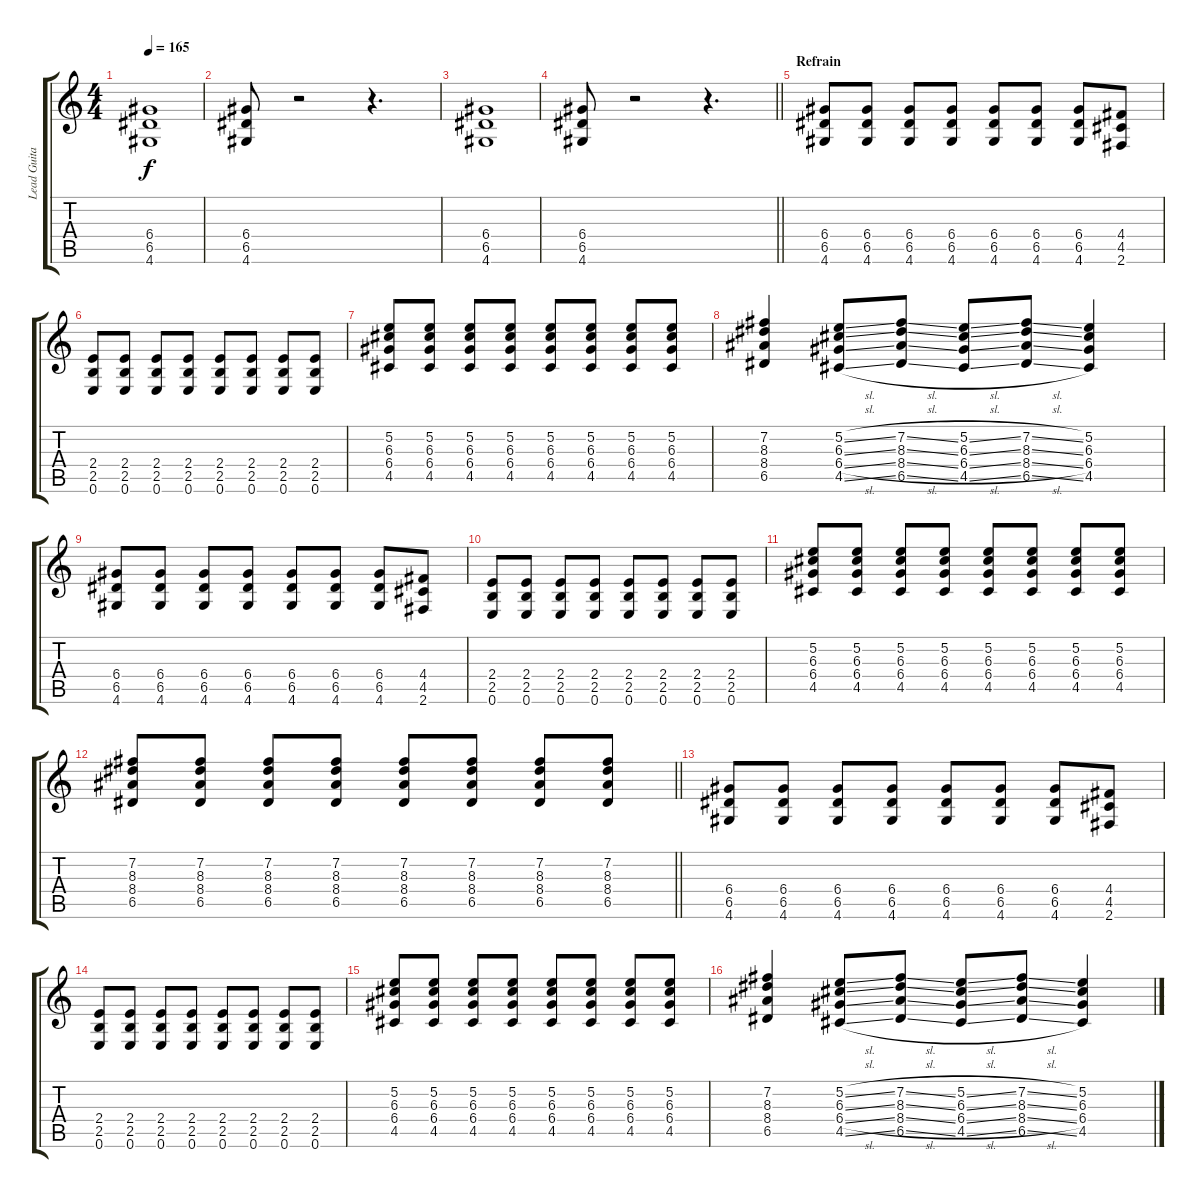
\track ("Lead Guitar" "Lead Guita") {instrument overdrivenguitar}
\staff {score tabs}
\tuning (E4 B3 G3 D3 A2 E2) {hide}
\ts (4 4)
\tempo 165
\clef g2
\ks c
(6.4 6.5 4.6).1{dy f} |
(6.4 6.5 4.6).8 r.2 r.4{d} |
(6.4 6.5 4.6).1 |
\barLineRight lightlight
(6.4 6.5 4.6).8 r.2 r.4{d} |
\section ("" "Refrain")
(6.4 6.5 4.6).8 (6.4 6.5 4.6).8 (6.4 6.5 4.6).8 (6.4 6.5 4.6).8 (6.4 6.5 4.6).8 (6.4 6.5 4.6).8 (6.4 6.5 4.6).8 (4.4 4.5 2.6).8 |
(2.4 2.5 0.6).8 (2.4 2.5 0.6).8 (2.4 2.5 0.6).8 (2.4 2.5 0.6).8 (2.4 2.5 0.6).8 (2.4 2.5 0.6).8 (2.4 2.5 0.6).8 (2.4 2.5 0.6).8 |
(5.2 6.3 6.4 4.5).8 (5.2 6.3 6.4 4.5).8 (5.2 6.3 6.4 4.5).8 (5.2 6.3 6.4 4.5).8 (5.2 6.3 6.4 4.5).8 (5.2 6.3 6.4 4.5).8 (5.2 6.3 6.4 4.5).8 (5.2 6.3 6.4 4.5).8 |
(7.2 8.3 8.4 6.5).4 (5.2{sl} 6.3{sl} 6.4{sl} 4.5{sl}).8 (7.2{sl} 8.3{sl} 8.4{sl} 6.5{sl}).8 (5.2{sl} 6.3{sl} 6.4{sl} 4.5{sl}).8 (7.2{sl} 8.3{sl} 8.4{sl} 6.5{sl}).8 (5.2 6.3 6.4 4.5).4 |
(6.4 6.5 4.6).8 (6.4 6.5 4.6).8 (6.4 6.5 4.6).8 (6.4 6.5 4.6).8 (6.4 6.5 4.6).8 (6.4 6.5 4.6).8 (6.4 6.5 4.6).8 (4.4 4.5 2.6).8 |
(2.4 2.5 0.6).8 (2.4 2.5 0.6).8 (2.4 2.5 0.6).8 (2.4 2.5 0.6).8 (2.4 2.5 0.6).8 (2.4 2.5 0.6).8 (2.4 2.5 0.6).8 (2.4 2.5 0.6).8 |
(5.2 6.3 6.4 4.5).8 (5.2 6.3 6.4 4.5).8 (5.2 6.3 6.4 4.5).8 (5.2 6.3 6.4 4.5).8 (5.2 6.3 6.4 4.5).8 (5.2 6.3 6.4 4.5).8 (5.2 6.3 6.4 4.5).8 (5.2 6.3 6.4 4.5).8 |
\barLineRight lightlight
(7.2 8.3 8.4 6.5).8 (7.2 8.3 8.4 6.5).8 (7.2 8.3 8.4 6.5).8 (7.2 8.3 8.4 6.5).8 (7.2 8.3 8.4 6.5).8 (7.2 8.3 8.4 6.5).8 (7.2 8.3 8.4 6.5).8 (7.2 8.3 8.4 6.5).8 |
(6.4 6.5 4.6).8 (6.4 6.5 4.6).8 (6.4 6.5 4.6).8 (6.4 6.5 4.6).8 (6.4 6.5 4.6).8 (6.4 6.5 4.6).8 (6.4 6.5 4.6).8 (4.4 4.5 2.6).8 |
(2.4 2.5 0.6).8 (2.4 2.5 0.6).8 (2.4 2.5 0.6).8 (2.4 2.5 0.6).8 (2.4 2.5 0.6).8 (2.4 2.5 0.6).8 (2.4 2.5 0.6).8 (2.4 2.5 0.6).8 |
(5.2 6.3 6.4 4.5).8 (5.2 6.3 6.4 4.5).8 (5.2 6.3 6.4 4.5).8 (5.2 6.3 6.4 4.5).8 (5.2 6.3 6.4 4.5).8 (5.2 6.3 6.4 4.5).8 (5.2 6.3 6.4 4.5).8 (5.2 6.3 6.4 4.5).8 |
(7.2 8.3 8.4 6.5).4 (5.2{sl} 6.3{sl} 6.4{sl} 4.5{sl}).8 (7.2{sl} 8.3{sl} 8.4{sl} 6.5{sl}).8 (5.2{sl} 6.3{sl} 6.4{sl} 4.5{sl}).8 (7.2{sl} 8.3{sl} 8.4{sl} 6.5{sl}).8 (5.2 6.3 6.4 4.5).4
